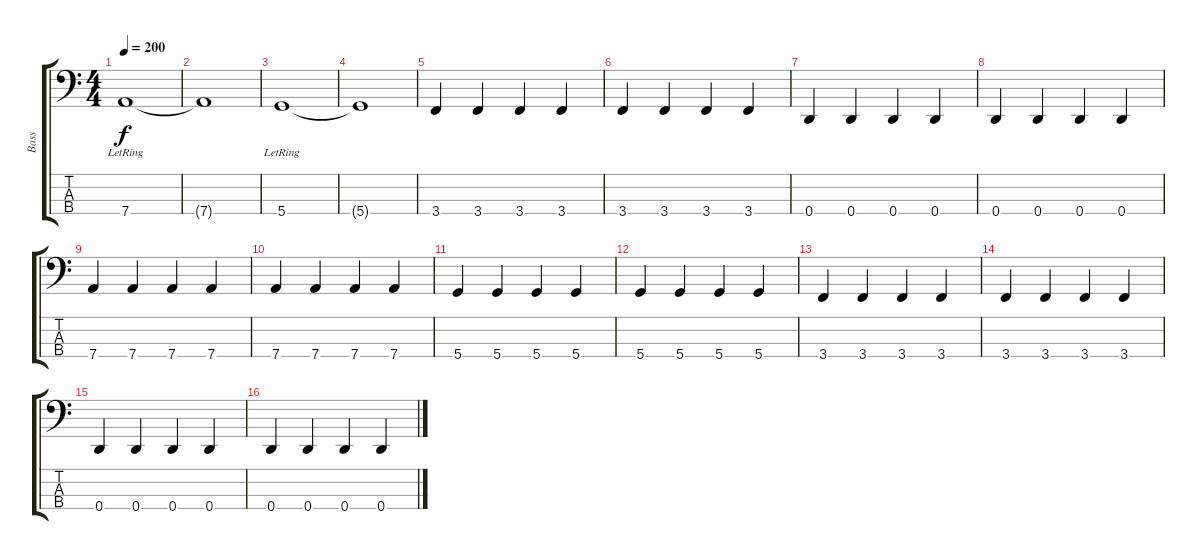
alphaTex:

\track ("Bass" "Bass") {instrument electricbassfinger}
\staff {score tabs}
\tuning (G2 D2 A1 D1) {hide}
\ts (4 4)
\tempo 200
\clef f4
\ks c
7.4{lr}.1{dy f} |
7.4{t}.1 |
5.4{lr}.1 |
5.4{t}.1 |
3.4.4 3.4.4 3.4.4 3.4.4 |
3.4.4 3.4.4 3.4.4 3.4.4 |
0.4.4 0.4.4 0.4.4 0.4.4 |
0.4.4 0.4.4 0.4.4 0.4.4 |
7.4.4 7.4.4 7.4.4 7.4.4 |
7.4.4 7.4.4 7.4.4 7.4.4 |
5.4.4 5.4.4 5.4.4 5.4.4 |
5.4.4 5.4.4 5.4.4 5.4.4 |
3.4.4 3.4.4 3.4.4 3.4.4 |
3.4.4 3.4.4 3.4.4 3.4.4 |
0.4.4 0.4.4 0.4.4 0.4.4 |
0.4.4 0.4.4 0.4.4 0.4.4
